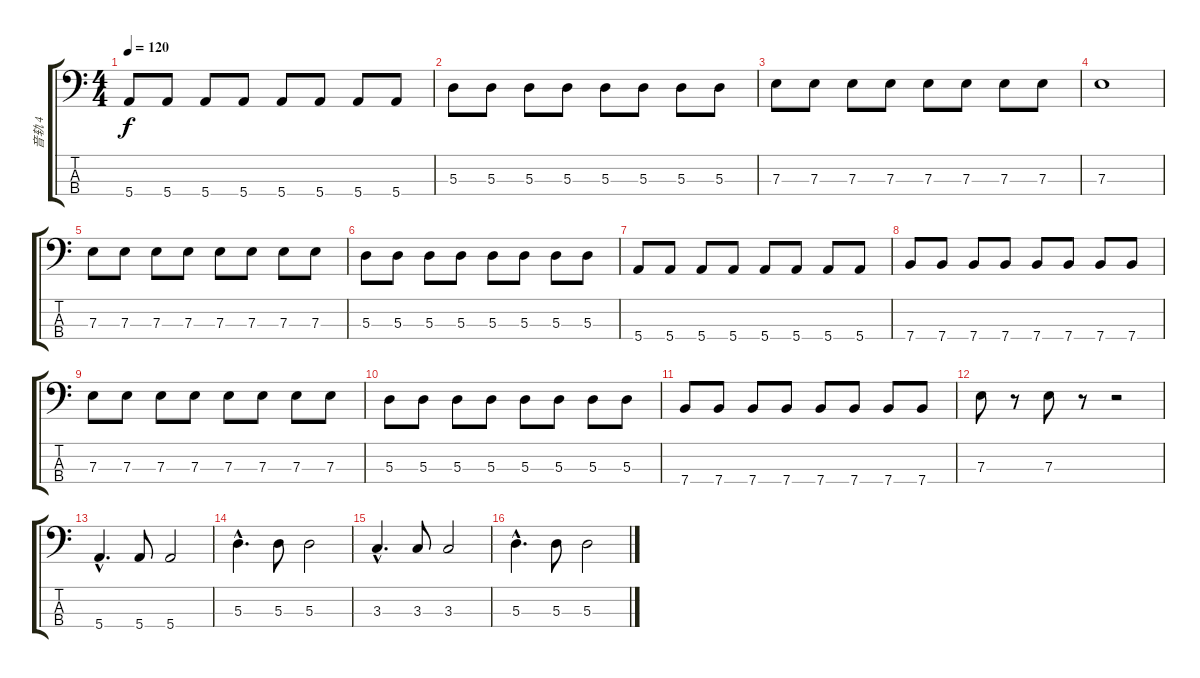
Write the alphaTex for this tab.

\track ("音轨 4" "音轨 4") {instrument electricbassfinger}
\staff {score tabs}
\tuning (G2 D2 A1 E1) {hide}
\ts (4 4)
\tempo 120
\clef f4
\ks c
5.4.8{dy f} 5.4.8 5.4.8 5.4.8 5.4.8 5.4.8 5.4.8 5.4.8 |
5.3.8 5.3.8 5.3.8 5.3.8 5.3.8 5.3.8 5.3.8 5.3.8 |
7.3.8 7.3.8 7.3.8 7.3.8 7.3.8 7.3.8 7.3.8 7.3.8 |
7.3.1 |
7.3.8 7.3.8 7.3.8 7.3.8 7.3.8 7.3.8 7.3.8 7.3.8 |
5.3.8 5.3.8 5.3.8 5.3.8 5.3.8 5.3.8 5.3.8 5.3.8 |
5.4.8 5.4.8 5.4.8 5.4.8 5.4.8 5.4.8 5.4.8 5.4.8 |
7.4.8 7.4.8 7.4.8 7.4.8 7.4.8 7.4.8 7.4.8 7.4.8 |
7.3.8 7.3.8 7.3.8 7.3.8 7.3.8 7.3.8 7.3.8 7.3.8 |
5.3.8 5.3.8 5.3.8 5.3.8 5.3.8 5.3.8 5.3.8 5.3.8 |
7.4.8 7.4.8 7.4.8 7.4.8 7.4.8 7.4.8 7.4.8 7.4.8 |
7.3.8 r.8 7.3.8 r.8 r.2 |
5.4{hac}.4{d} 5.4.8 5.4.2 |
5.3{hac}.4{d} 5.3.8 5.3.2 |
3.3{hac}.4{d} 3.3.8 3.3.2 |
5.3{hac}.4{d} 5.3.8 5.3.2
